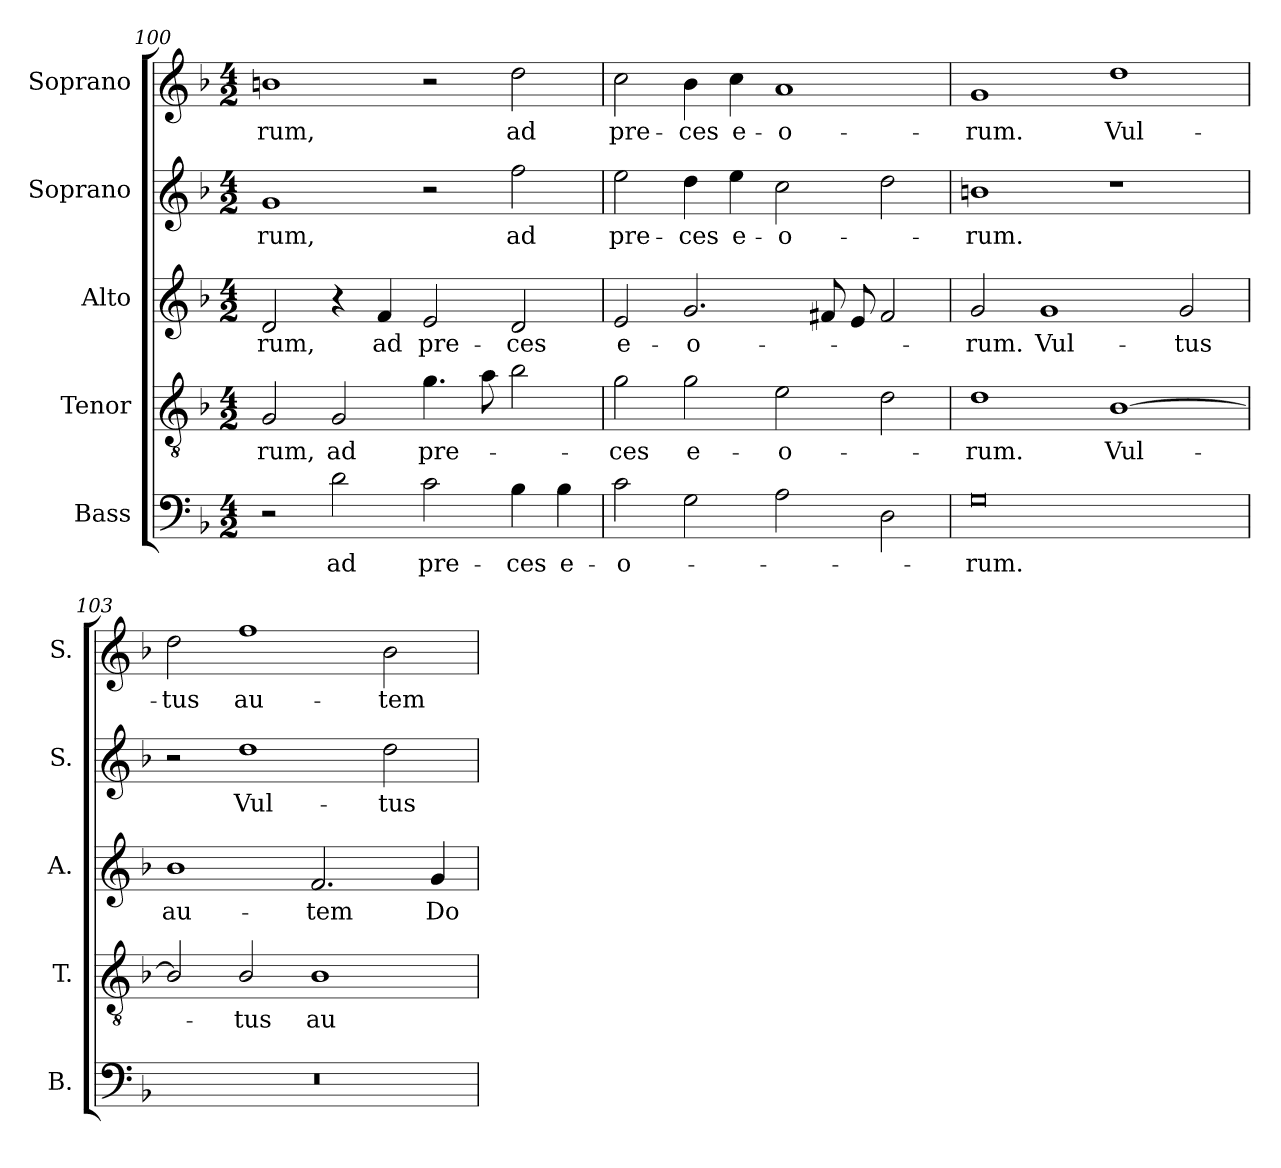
**kern	**text	**kern	**text	**kern	**text	**kern	**text	**kern	**text
*part5	*part5	*part4	*part4	*part3	*part3	*part2	*part2	*part1	*part1
*staff5	*staff5	*staff4	*staff4	*staff3	*staff3	*staff2	*staff2	*staff1	*staff1
*I"Bass	*	*I"Tenor	*	*I"Alto	*	*I"Soprano	*	*I"Soprano	*
*I'B.	*	*I'T.	*	*I'A.	*	*I'S.	*	*I'S.	*
*clefF4	*	*clefGv2	*	*clefG2	*	*clefG2	*	*clefG2	*
*	*	*ITrd7c12	*	*	*	*	*	*	*
*k[b-]	*	*k[b-]	*	*k[b-]	*	*k[b-]	*	*k[b-]	*
*F:	*	*F:	*	*F:	*	*F:	*	*F:	*
*M4/2	*	*M4/2	*	*M4/2	*	*M4/2	*	*M4/2	*
=100	=100	=100	=100	=100	=100	=100	=100	=100	=100
!	!	!	!LO:LY:b:color=#000000	!	!	!	!	!	!
!	!	!	!	!	!LO:LY:b:color=#000000	!	!	!	!
!	!	!	!	!	!	!	!LO:LY:b:color=#000000	!	!
!	!	!	!	!	!	!	!	!	!LO:LY:b:color=#000000
2r	.	2GGi/	-rum,	2di/	-rum,	1gi	-rum,	1bni	-rum,
!	!LO:LY:b:color=#000000	!	!	!	!	!	!	!	!
!	!	!	!LO:LY:b:color=#000000	!	!	!	!	!	!
2di\	ad	2GGi/	ad	4r	.	.	.	.	.
!	!	!	!	!	!LO:LY:b:color=#000000	!	!	!	!
.	.	.	.	4fi/	ad	.	.	.	.
!	!LO:LY:b:color=#000000	!	!	!	!	!	!	!	!
!	!	!	!LO:LY:b:color=#000000	!	!	!	!	!	!
!	!	!	!	!	!LO:LY:b:color=#000000	!	!	!	!
2ci\	pre-	4.Gi\	pre-	2ei/	pre-	2r	.	2r	.
.	.	8Ai\	.	.	.	.	.	.	.
!	!LO:LY:b:color=#000000	!	!	!	!	!	!	!	!
!	!	!	!	!	!LO:LY:b:color=#000000	!	!	!	!
!	!	!	!	!	!	!	!LO:LY:b:color=#000000	!	!
!	!	!	!	!	!	!	!	!	!LO:LY:b:color=#000000
4B-i\	-ces	2B-i\	.	2di/	-ces	2ffi\	ad	2ddi\	ad
!	!LO:LY:b:color=#000000	!	!	!	!	!	!	!	!
4B-i\	e-	.	.	.	.	.	.	.	.
=101	=101	=101	=101	=101	=101	=101	=101	=101	=101
!	!LO:LY:b:color=#000000	!	!	!	!	!	!	!	!
!	!	!	!LO:LY:b:color=#000000	!	!	!	!	!	!
!	!	!	!	!	!LO:LY:b:color=#000000	!	!	!	!
!	!	!	!	!	!	!	!LO:LY:b:color=#000000	!	!
!	!	!	!	!	!	!	!	!	!LO:LY:b:color=#000000
2ci\	-o-	2Gi\	-ces	2ei/	e-	2eei\	pre-	2cci\	pre-
!	!	!	!LO:LY:b:color=#000000	!	!	!	!	!	!
!	!	!	!	!	!LO:LY:b:color=#000000	!	!	!	!
!	!	!	!	!	!	!	!LO:LY:b:color=#000000	!	!
!	!	!	!	!	!	!	!	!	!LO:LY:b:color=#000000
2Gi\	.	2Gi\	e-	2.gi/	-o-	4ddi\	-ces	4b-i\	-ces
!	!	!	!	!	!	!	!LO:LY:b:color=#000000	!	!
!	!	!	!	!	!	!	!	!	!LO:LY:b:color=#000000
.	.	.	.	.	.	4eei\	e-	4cci\	e-
!	!	!	!LO:LY:b:color=#000000	!	!	!	!	!	!
!	!	!	!	!	!	!	!LO:LY:b:color=#000000	!	!
!	!	!	!	!	!	!	!	!	!LO:LY:b:color=#000000
2Ai\	.	2Ei\	-o-	.	.	2cci\	-o-	1ai	-o-
.	.	.	.	8f#Xi/	.	.	.	.	.
.	.	.	.	8ei/	.	.	.	.	.
2Di\	.	2Di\	.	2f#i/	.	2ddi\	.	.	.
=102	=102	=102	=102	=102	=102	=102	=102	=102	=102
!	!LO:LY:b:color=#000000	!	!	!	!	!	!	!	!
!	!	!	!LO:LY:b:color=#000000	!	!	!	!	!	!
!	!	!	!	!	!LO:LY:b:color=#000000	!	!	!	!
!	!	!	!	!	!	!	!LO:LY:b:color=#000000	!	!
!	!	!	!	!	!	!	!	!	!LO:LY:b:color=#000000
0Gi	-rum.	1Di	-rum.	2gi/	-rum.	1bni	-rum.	1gi	-rum.
!	!	!	!	!	!LO:LY:b:color=#000000	!	!	!	!
.	.	.	.	1gi	Vul-	.	.	.	.
!	!	!	!LO:LY:b:color=#000000	!	!	!	!	!	!
!	!	!	!	!	!	!	!	!	!LO:LY:b:color=#000000
.	.	[1BB-i	Vul-	.	.	1r	.	1ddi	Vul-
!	!	!	!	!	!LO:LY:b:color=#000000	!	!	!	!
.	.	.	.	2gi/	-tus	.	.	.	.
!!LO:LB:g=z
=103	=103	=103	=103	=103	=103	=103	=103	=103	=103
!LO:N:vis=1	!	!	!	!	!	!	!	!	!
!	!	!	!	!	!LO:LY:b:color=#000000	!	!	!	!
!	!	!	!	!	!	!	!	!	!LO:LY:b:color=#000000
0r	.	2BB-i/]	.	1b-i	au-	2r	.	2ddi\	-tus
!	!	!	!LO:LY:b:color=#000000	!	!	!	!	!	!
!	!	!	!	!	!	!	!LO:LY:b:color=#000000	!	!
!	!	!	!	!	!	!	!	!	!LO:LY:b:color=#000000
.	.	2BB-i/	-tus	.	.	1ddi	Vul-	1ffi	au-
!	!	!	!LO:LY:b:color=#000000	!	!	!	!	!	!
!	!	!	!	!	!LO:LY:b:color=#000000	!	!	!	!
.	.	1BB-i	au-	2.fi/	-tem	.	.	.	.
!	!	!	!	!	!	!	!LO:LY:b:color=#000000	!	!
!	!	!	!	!	!	!	!	!	!LO:LY:b:color=#000000
.	.	.	.	.	.	2ddi\	-tus	2b-i\	-tem
!	!	!	!	!	!LO:LY:b:color=#000000	!	!	!	!
.	.	.	.	4gi/	Do-	.	.	.	.
=	=	=	=	=	=	=	=	=	=
*-	*-	*-	*-	*-	*-	*-	*-	*-	*-
